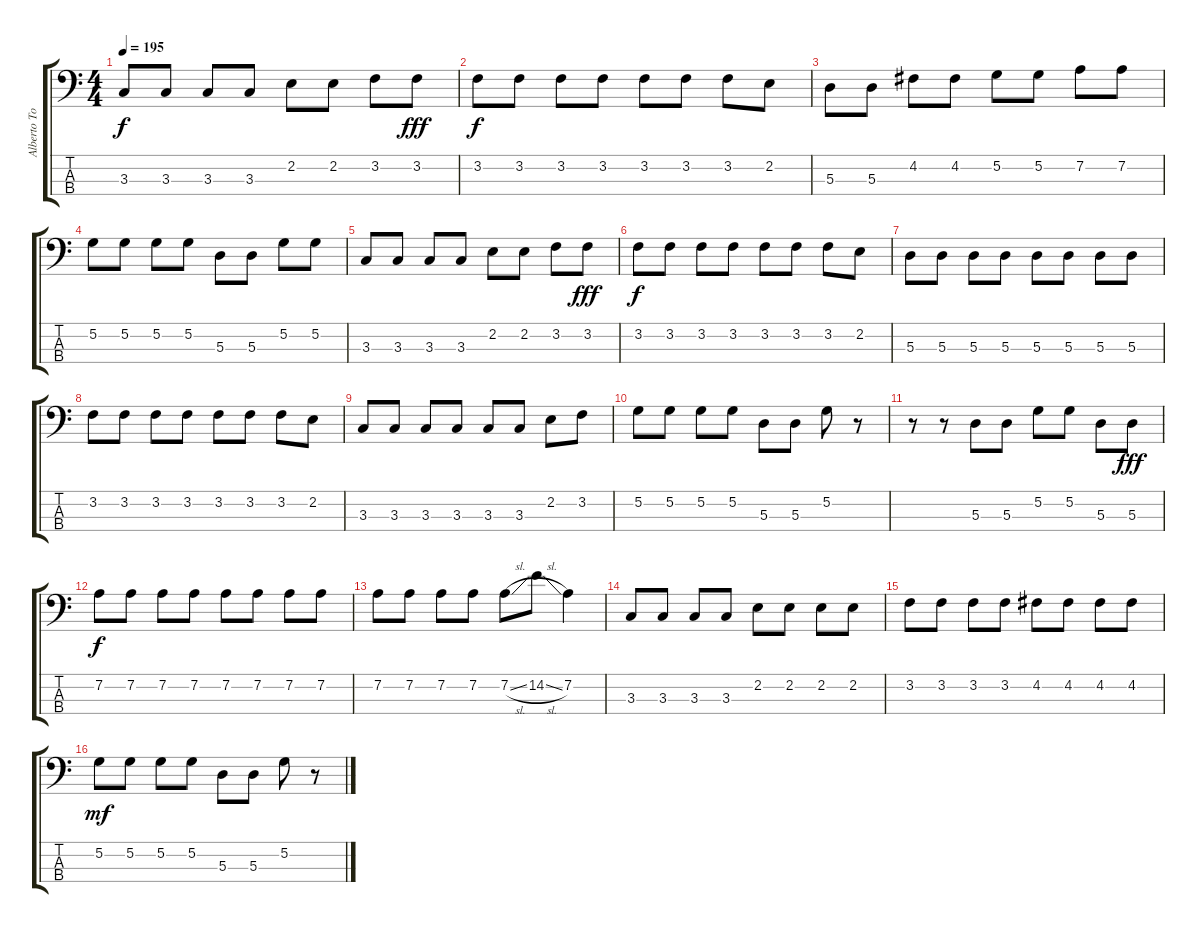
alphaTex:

\track ("Alberto Torrado" "Alberto To") {instrument electricbasspick}
\staff {score tabs}
\tuning (G2 D2 A1 E1) {hide}
\ts (4 4)
\tempo 195
\clef f4
\ks c
3.3.8{dy f} 3.3.8 3.3.8 3.3.8 2.2.8 2.2.8 3.2.8 3.2.8{dy fff} |
3.2.8{dy f} 3.2.8 3.2.8 3.2.8 3.2.8 3.2.8 3.2.8 2.2.8 |
5.3.8 5.3.8 4.2.8 4.2.8 5.2.8 5.2.8 7.2.8 7.2.8 |
5.2.8 5.2.8 5.2.8 5.2.8 5.3.8 5.3.8 5.2.8 5.2.8 |
3.3.8 3.3.8 3.3.8 3.3.8 2.2.8 2.2.8 3.2.8 3.2.8{dy fff} |
3.2.8{dy f} 3.2.8 3.2.8 3.2.8 3.2.8 3.2.8 3.2.8 2.2.8 |
5.3.8 5.3.8 5.3.8 5.3.8 5.3.8 5.3.8 5.3.8 5.3.8 |
3.2.8 3.2.8 3.2.8 3.2.8 3.2.8 3.2.8 3.2.8 2.2.8 |
3.3.8 3.3.8 3.3.8 3.3.8 3.3.8 3.3.8 2.2.8 3.2.8 |
5.2.8 5.2.8 5.2.8 5.2.8 5.3.8 5.3.8 5.2.8 r.8 |
r.8 r.8 5.3.8 5.3.8 5.2.8 5.2.8 5.3.8 5.3.8{dy fff} |
7.2.8{dy f} 7.2.8 7.2.8 7.2.8 7.2.8 7.2.8 7.2.8 7.2.8 |
7.2.8 7.2.8 7.2.8 7.2.8 7.2{sl}.8 14.2{sl}.8 7.2.4 |
3.3.8 3.3.8 3.3.8 3.3.8 2.2.8 2.2.8 2.2.8 2.2.8 |
3.2.8 3.2.8 3.2.8 3.2.8 4.2.8 4.2.8 4.2.8 4.2.8 |
5.2.8{dy mf} 5.2.8 5.2.8 5.2.8 5.3.8 5.3.8 5.2.8 r.8
